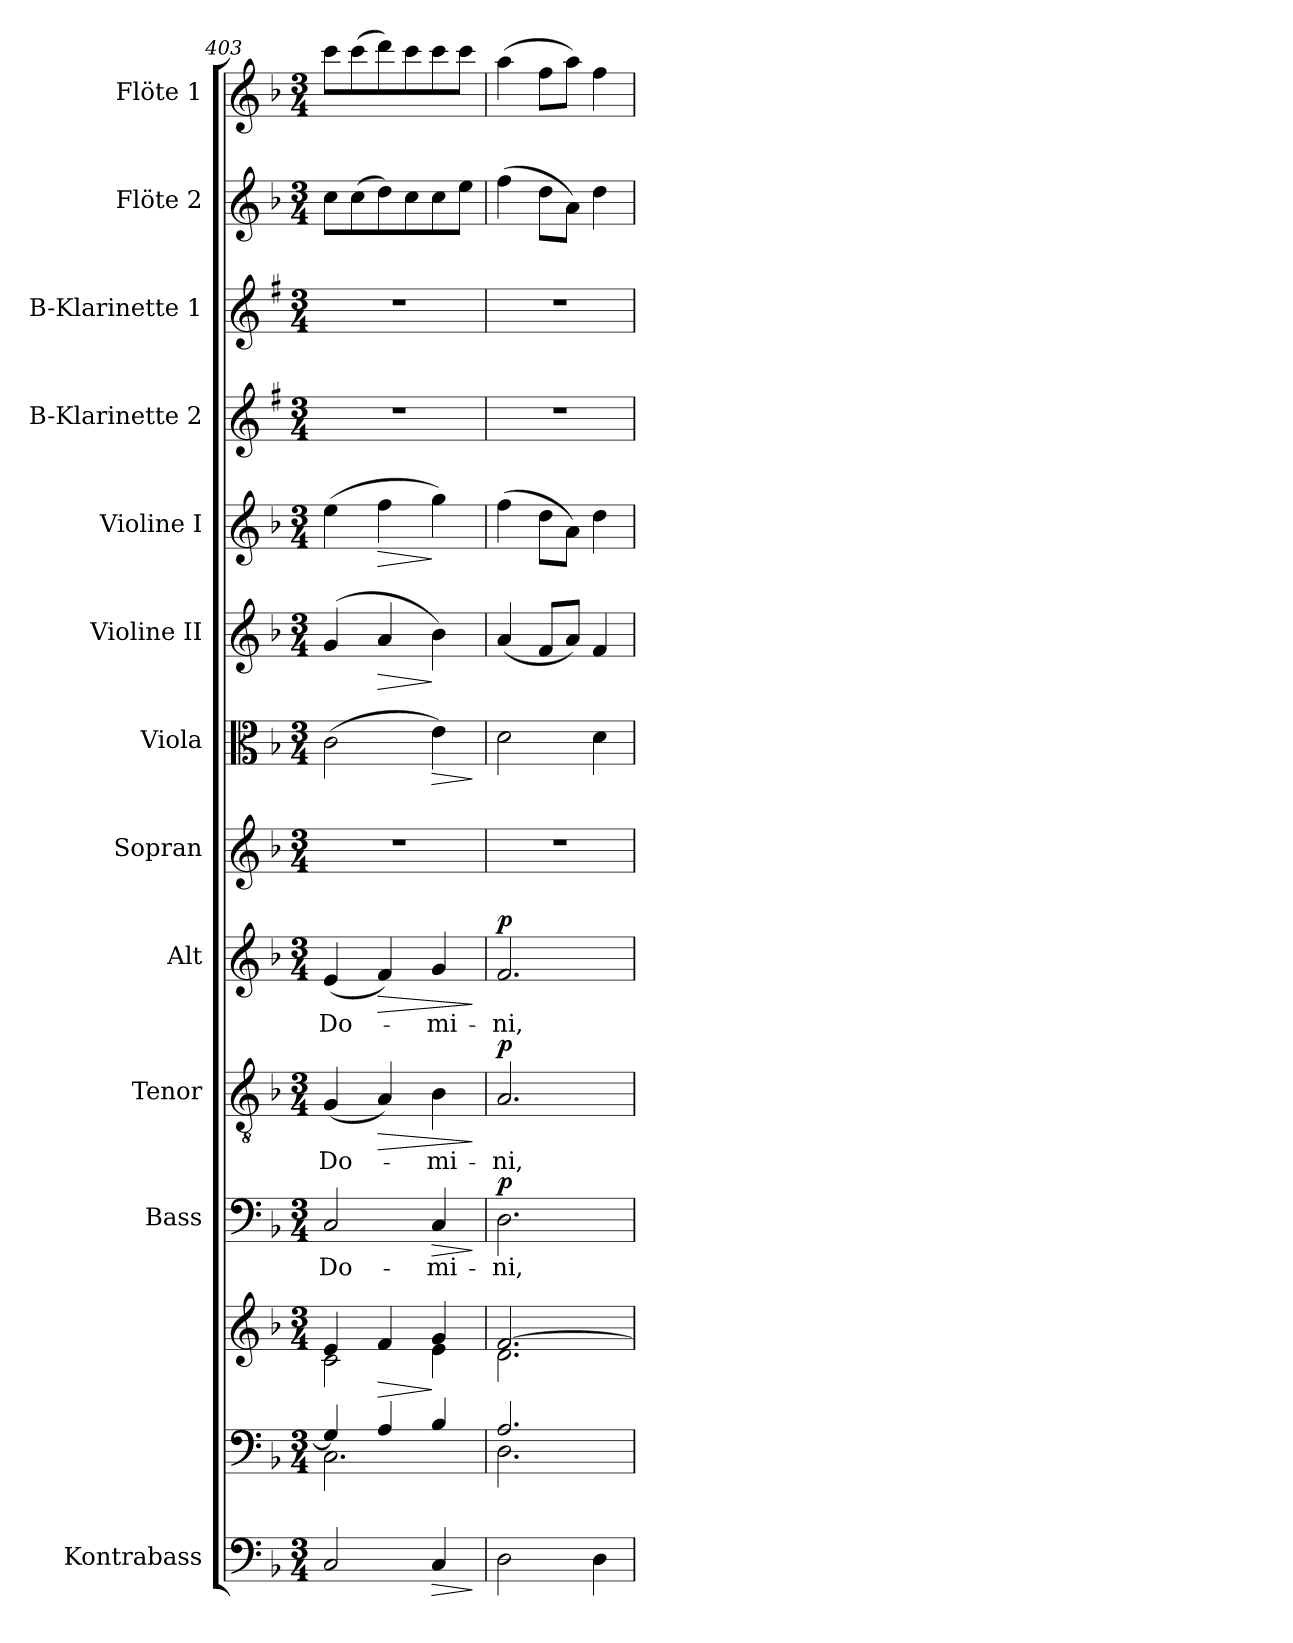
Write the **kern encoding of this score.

**kern	**dynam	**kern	**kern	**dynam	**kern	**text	**dynam	**kern	**text	**dynam	**kern	**text	**dynam	**kern	**kern	**dynam	**kern	**dynam	**kern	**dynam	**kern	**kern	**kern	**kern
*part13	*part13	*part12	*part12	*part12	*part11	*part11	*part11	*part10	*part10	*part10	*part9	*part9	*part9	*part8	*part7	*part7	*part6	*part6	*part5	*part5	*part4	*part3	*part2	*part1
*staff14	*staff14	*staff13	*staff12	*staff12/13	*staff11	*staff11	*staff11	*staff10	*staff10	*staff10	*staff9	*staff9	*staff9	*staff8	*staff7	*staff7	*staff6	*staff6	*staff5	*staff5	*staff4	*staff3	*staff2	*staff1
*I"Kontrabass	*	*	*	*	*I"Bass	*	*	*I"Tenor	*	*	*I"Alt	*	*	*I"Sopran	*I"Viola	*	*I"Violine II	*	*I"Violine I	*	*I"B-Klarinette 2	*I"B-Klarinette 1	*I"Flöte 2	*I"Flöte 1
*I'Kb.	*	*	*	*	*I'B.	*	*	*I'T.	*	*	*I'A.	*	*	*I'S.	*I'Vla.	*	*I'Vl. II	*	*I'Vl. I	*	*I'B Kl. 2	*I'B Kl. 1	*I'Fl. 2	*I'Fl. 1
*clefF4	*	*clefF4	*clefG2	*	*clefF4	*	*	*clefGv2	*	*	*clefG2	*	*	*clefG2	*clefC3	*	*clefG2	*	*clefG2	*	*clefG2	*clefG2	*clefG2	*clefG2
*ITrd7c12	*	*	*	*	*	*	*	*	*	*	*	*	*	*	*	*	*	*	*	*	*ITrd1c2	*ITrd1c2	*	*
*k[b-]	*	*k[b-]	*k[b-]	*	*k[b-]	*	*	*k[b-]	*	*	*k[b-]	*	*	*k[b-]	*k[b-]	*	*k[b-]	*	*k[b-]	*	*k[b-]	*k[b-]	*k[b-]	*k[b-]
*F:	*	*F:	*F:	*	*F:	*	*	*F:	*	*	*F:	*	*	*F:	*F:	*	*F:	*	*F:	*	*F:	*F:	*F:	*F:
*M3/4	*	*M3/4	*M3/4	*	*M3/4	*	*	*M3/4	*	*	*M3/4	*	*	*M3/4	*M3/4	*	*M3/4	*	*M3/4	*	*M3/4	*M3/4	*M3/4	*M3/4
=403	=403	=403	=403	=403	=403	=403	=403	=403	=403	=403	=403	=403	=403	=403	=403	=403	=403	=403	=403	=403	=403	=403	=403	=403
*	*	*^	*^	*	*	*	*	*	*	*	*	*	*	*	*	*	*	*	*	*	*	*	*	*
!	!	!	!	!	!	!	!	!LO:LY:b	!	!	!LO:LY:b	!	!	!LO:LY:b	!	!	!	!	!	!	!	!	!	!	!	!
2CC/	.	4G/]	2.C\	4e/	2c\	.	2C/	Do-	.	(<4G/	Do-	.	(<4e/	Do-	.	2.r	(>2c\	.	(4g/	.	(>4ee\	.	2.r	2.r	8cc\L	8ccc\L
.	.	.	.	.	.	.	.	.	.	.	.	.	.	.	.	.	.	.	.	.	.	.	.	.	(>8cc\	(>8ccc\
!	!	!	!	!	!	!LO:HP:b	!	!	!	!	!	!LO:HP:b	!	!	!LO:HP:b	!	!	!	!	!LO:HP:b	!	!LO:HP:b	!	!	!	!
.	.	4A/	.	4f/	.	>	.	.	.	4A/)	.	>	4f/)	.	>	.	.	.	4a/	>	4ff\	>	.	.	8dd\)	8ddd\)
.	.	.	.	.	.	.	.	.	.	.	.	.	.	.	.	.	.	.	.	.	.	.	.	.	8cc\	8ccc\
!	!LO:HP:b	!	!	!	!	!	!	!LO:LY:b	!LO:HP:b	!	!LO:LY:b	!	!	!LO:LY:b	!	!	!	!LO:HP:b	!	!	!	!	!	!	!	!
4CC/	>	4B-/	.	4g/	4e\	]	4C/	-mi-	>	4B-\	-mi-	.	4g/	-mi-	.	.	4e\)	>	4b-\)	]	4gg\)	]	.	.	8cc\	8ccc\
.	.	.	.	.	.	.	.	.	.	.	.	.	.	.	.	.	.	.	.	.	.	.	.	.	8ee\J	8ccc\J
*	*	*v	*v	*	*	*	*	*	*	*	*	*	*	*	*	*	*	*	*	*	*	*	*	*	*	*
*	*	*	*v	*v	*	*	*	*	*	*	*	*	*	*	*	*	*	*	*	*	*	*	*	*	*
.	]	.	.	.	.	.	]	.	.	]	.	.	]	.	.	]	.	.	.	.	.	.	.	.
=404	=404	=404	=404	=404	=404	=404	=404	=404	=404	=404	=404	=404	=404	=404	=404	=404	=404	=404	=404	=404	=404	=404	=404	=404
*	*	*^	*^	*	*	*	*	*	*	*	*	*	*	*	*	*	*	*	*	*	*	*	*	*
!	!	!	!	!	!	!	!	!LO:LY:b	!LO:DY:a	!	!LO:LY:b	!LO:DY:a	!	!LO:LY:b	!LO:DY:a	!	!	!	!	!	!	!	!	!	!	!
2DD\	.	2.A/	2.D\	[>2.f/	2.d\	.	2.D\	-ni,	p	2.A/	-ni,	p	2.f/	-ni,	p	2.r	2d\	.	(<4a/	.	(>4ff\	.	2.r	2.r	(>4ff\	(>4aa\
.	.	.	.	.	.	.	.	.	.	.	.	.	.	.	.	.	.	.	8f/L	.	8dd\L	.	.	.	8dd\L	8ff\L
.	.	.	.	.	.	.	.	.	.	.	.	.	.	.	.	.	.	.	8a/J)	.	8a\J)	.	.	.	8a\J)	8aa\J)
4DD\	.	.	.	.	.	.	.	.	.	.	.	.	.	.	.	.	4d\	.	4f/	.	4dd\	.	.	.	4dd\	4ff\
*	*	*v	*v	*	*	*	*	*	*	*	*	*	*	*	*	*	*	*	*	*	*	*	*	*	*	*
*	*	*	*v	*v	*	*	*	*	*	*	*	*	*	*	*	*	*	*	*	*	*	*	*	*	*
=	=	=	=	=	=	=	=	=	=	=	=	=	=	=	=	=	=	=	=	=	=	=	=	=
*-	*-	*-	*-	*-	*-	*-	*-	*-	*-	*-	*-	*-	*-	*-	*-	*-	*-	*-	*-	*-	*-	*-	*-	*-
